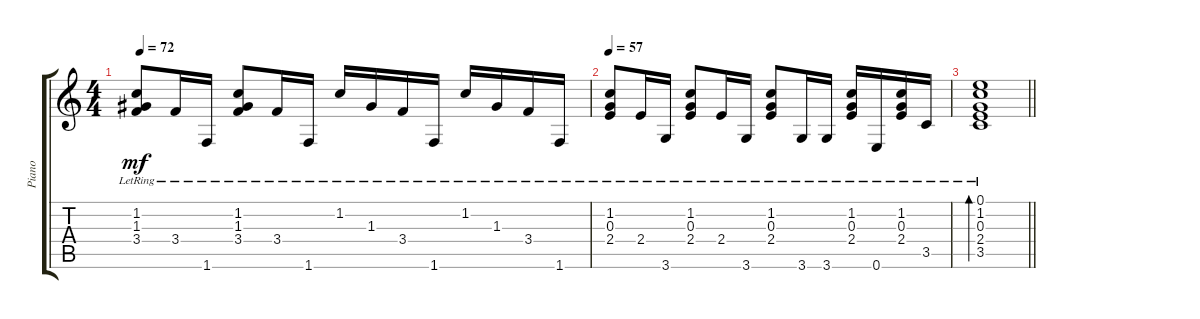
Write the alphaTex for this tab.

\track ("Piano" "Piano") {instrument acousticguitarsteel}
\staff {score tabs}
\tuning (E4 B3 G3 D3 A2 E2) {hide}
\ts (4 4)
\tempo 72
\clef g2
\ks c
(1.2{lr} 1.3{lr} 3.4{lr}).8{dy mf} 3.4{lr}.16 1.6{lr}.16 (1.2{lr} 1.3{lr} 3.4{lr}).8 3.4{lr}.16 1.6{lr}.16 1.2{lr}.16 1.3{lr}.16 3.4{lr}.16 1.6{lr}.16 1.2{lr}.16 1.3{lr}.16 3.4{lr}.16 1.6{lr}.16 |
\tempo 57
(1.2{lr} 0.3{lr} 2.4{lr}).8 2.4{lr}.16 3.6{lr}.16 (1.2{lr} 0.3{lr} 2.4{lr}).8 2.4{lr}.16 3.6{lr}.16 (1.2{lr} 0.3{lr} 2.4{lr}).8 3.6{lr}.16 3.6{lr}.16 (1.2{lr} 0.3{lr} 2.4{lr}).16 0.6{lr}.16 (1.2{lr} 0.3{lr} 2.4{lr}).16 3.5{lr}.16 |
\barLineRight lightlight
(0.1{lr} 1.2 0.3 2.4 3.5{lr}).1{bd 480}
